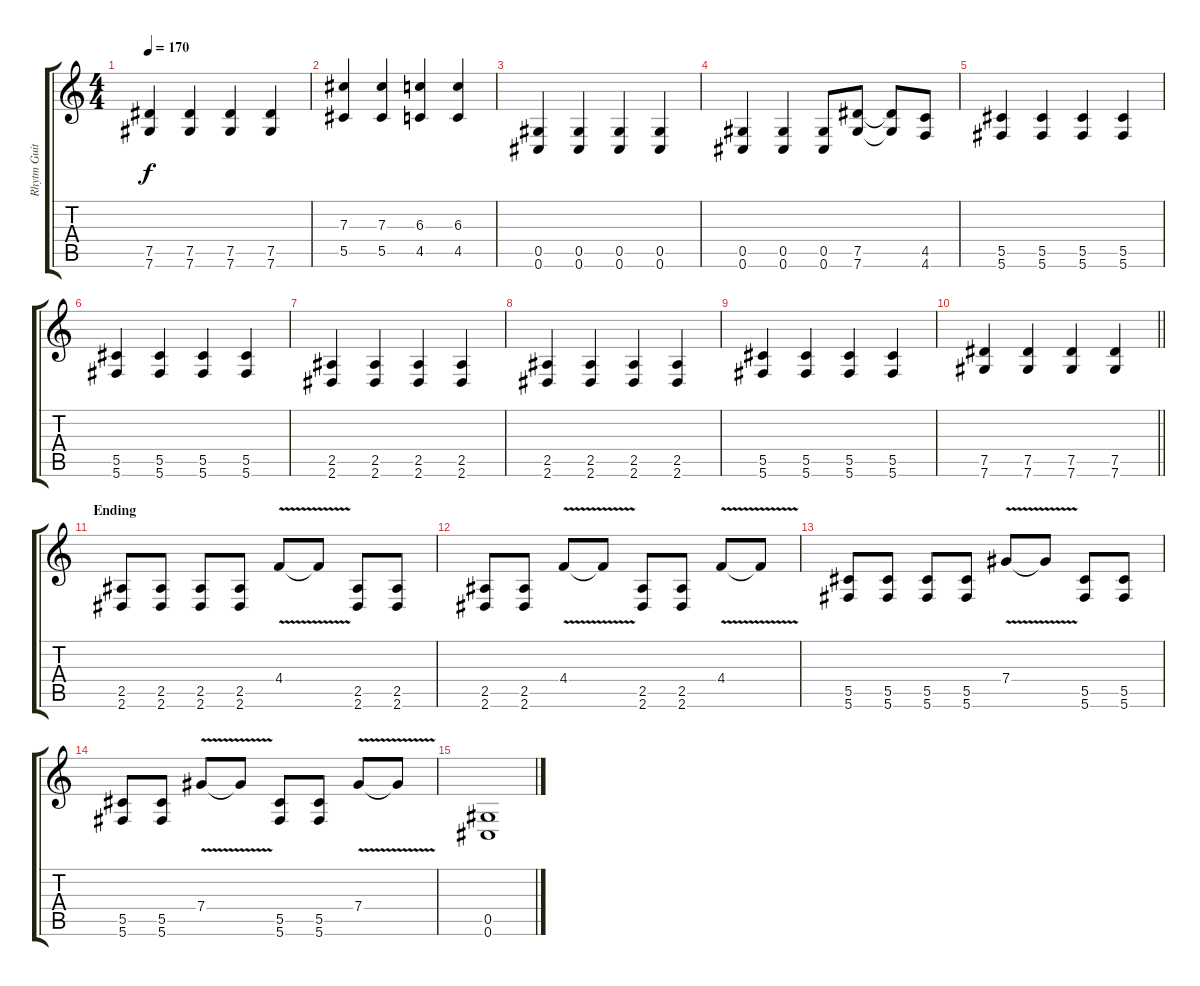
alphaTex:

\track ("Rhytm Guitar [R]" "Rhytm Guit") {instrument distortionguitar}
\staff {score tabs}
\tuning (Eb4 Bb3 Gb3 Db3 Ab2 Db2) {hide}
\ts (4 4)
\tempo 170
\clef g2
\ks c
(7.5 7.6).4{dy f} (7.5 7.6).4 (7.5 7.6).4 (7.5 7.6).4 |
(7.3 5.5).4 (7.3 5.5).4 (6.3 4.5).4 (6.3 4.5).4 |
(0.5 0.6).4 (0.5 0.6).4 (0.5 0.6).4 (0.5 0.6).4 |
(0.5 0.6).4 (0.5 0.6).4 (0.5 0.6).8 (7.5 7.6).8 (7.5{t} 7.6{t}).8 (4.5 4.6).8 |
(5.5 5.6).4 (5.5 5.6).4 (5.5 5.6).4 (5.5 5.6).4 |
(5.5 5.6).4 (5.5 5.6).4 (5.5 5.6).4 (5.5 5.6).4 |
(2.5 2.6).4 (2.5 2.6).4 (2.5 2.6).4 (2.5 2.6).4 |
(2.5 2.6).4 (2.5 2.6).4 (2.5 2.6).4 (2.5 2.6).4 |
(5.5 5.6).4 (5.5 5.6).4 (5.5 5.6).4 (5.5 5.6).4 |
\barLineRight lightlight
(7.5 7.6).4 (7.5 7.6).4 (7.5 7.6).4 (7.5 7.6).4 |
\section ("" "Ending")
(2.5 2.6).8 (2.5 2.6).8 (2.5 2.6).8 (2.5 2.6).8 4.4{v}.8 4.4{t}.8 (2.5 2.6).8 (2.5 2.6).8 |
(2.5 2.6).8 (2.5 2.6).8 4.4{v}.8 4.4{t}.8 (2.5 2.6).8 (2.5 2.6).8 4.4{v}.8 4.4{t}.8 |
(5.5 5.6).8 (5.5 5.6).8 (5.5 5.6).8 (5.5 5.6).8 7.4{v}.8 7.4{t}.8 (5.5 5.6).8 (5.5 5.6).8 |
(5.5 5.6).8 (5.5 5.6).8 7.4{v}.8 7.4{t}.8 (5.5 5.6).8 (5.5 5.6).8 7.4{v}.8 7.4{t}.8 |
(0.5 0.6).1
